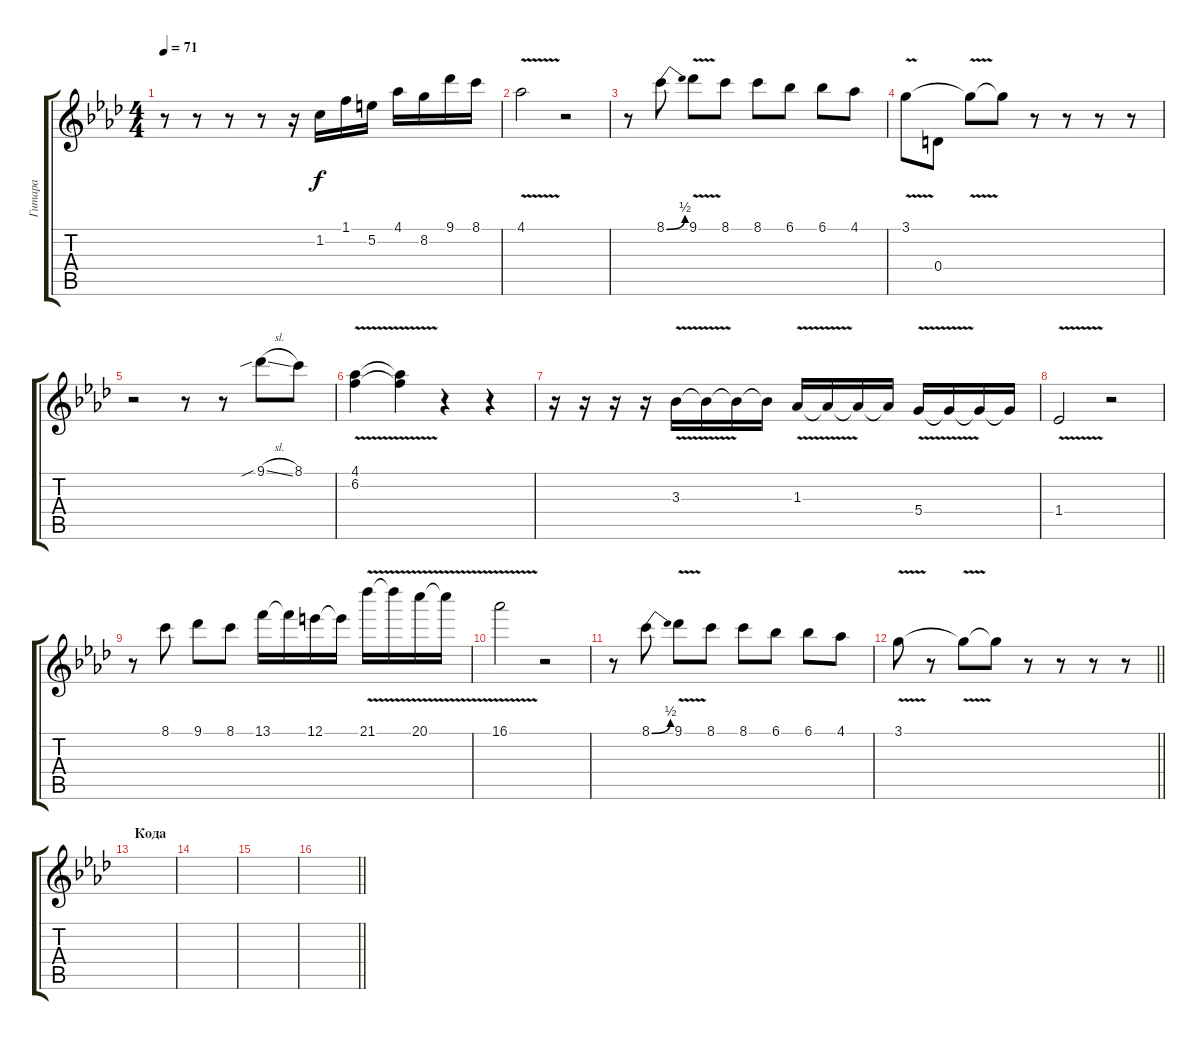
\track ("Гитара" "Гитара") {instrument distortionguitar}
\staff {score tabs}
\tuning (E4 B3 G3 D3 A2 E2) {hide}
\ts (4 4)
\tempo 71
\clef g2
\ks fminor
r.8{dy f} r.8 r.8 r.8 r.16 1.2.16 1.1.16 5.2.16 4.1.16 8.2.16 9.1.16 8.1.16 |
4.1{v}.2 r.2 |
r.8 8.1{be (bend 0 0 60 2)}.8 9.1{v}.8 8.1.8 8.1.8 6.1.8 6.1.8 4.1.8 |
3.1{v}.8 0.4.8 3.1{t}.8 3.1{t}.8 r.8 r.8 r.8 r.8 |
r.2 r.8 r.8 9.1{sib sl}.8 8.1.8 |
(4.1{v} 6.2{v}).4 (4.1{t} 6.2{t}).4 r.4 r.4 |
r.16 r.16 r.16 r.16 3.3{v}.16 3.3{t}.16 3.3{t}.16 3.3{t}.16 1.3{v}.16 1.3{t}.16 1.3{t}.16 1.3{t}.16 5.4{v}.16 5.4{t}.16 5.4{t}.16 5.4{t}.16 |
1.4{v}.2 r.2 |
r.8 8.1.8 9.1.8 8.1.8 13.1.16 13.1{t}.16 12.1.16 12.1{t}.16 21.1{v}.16 21.1{t}.16 20.1{v}.16 20.1{t}.16 |
16.1{v}.2 r.2 |
r.8 8.1{be (bend 0 0 60 2)}.8 9.1{v}.8 8.1.8 8.1.8 6.1.8 6.1.8 4.1.8 |
\barLineRight lightlight
3.1{v}.8 r.8 3.1{t}.8 3.1{t}.8 r.8 r.8 r.8 r.8 |
\section ("" "Кода")
|
|
|
\barLineRight lightlight
